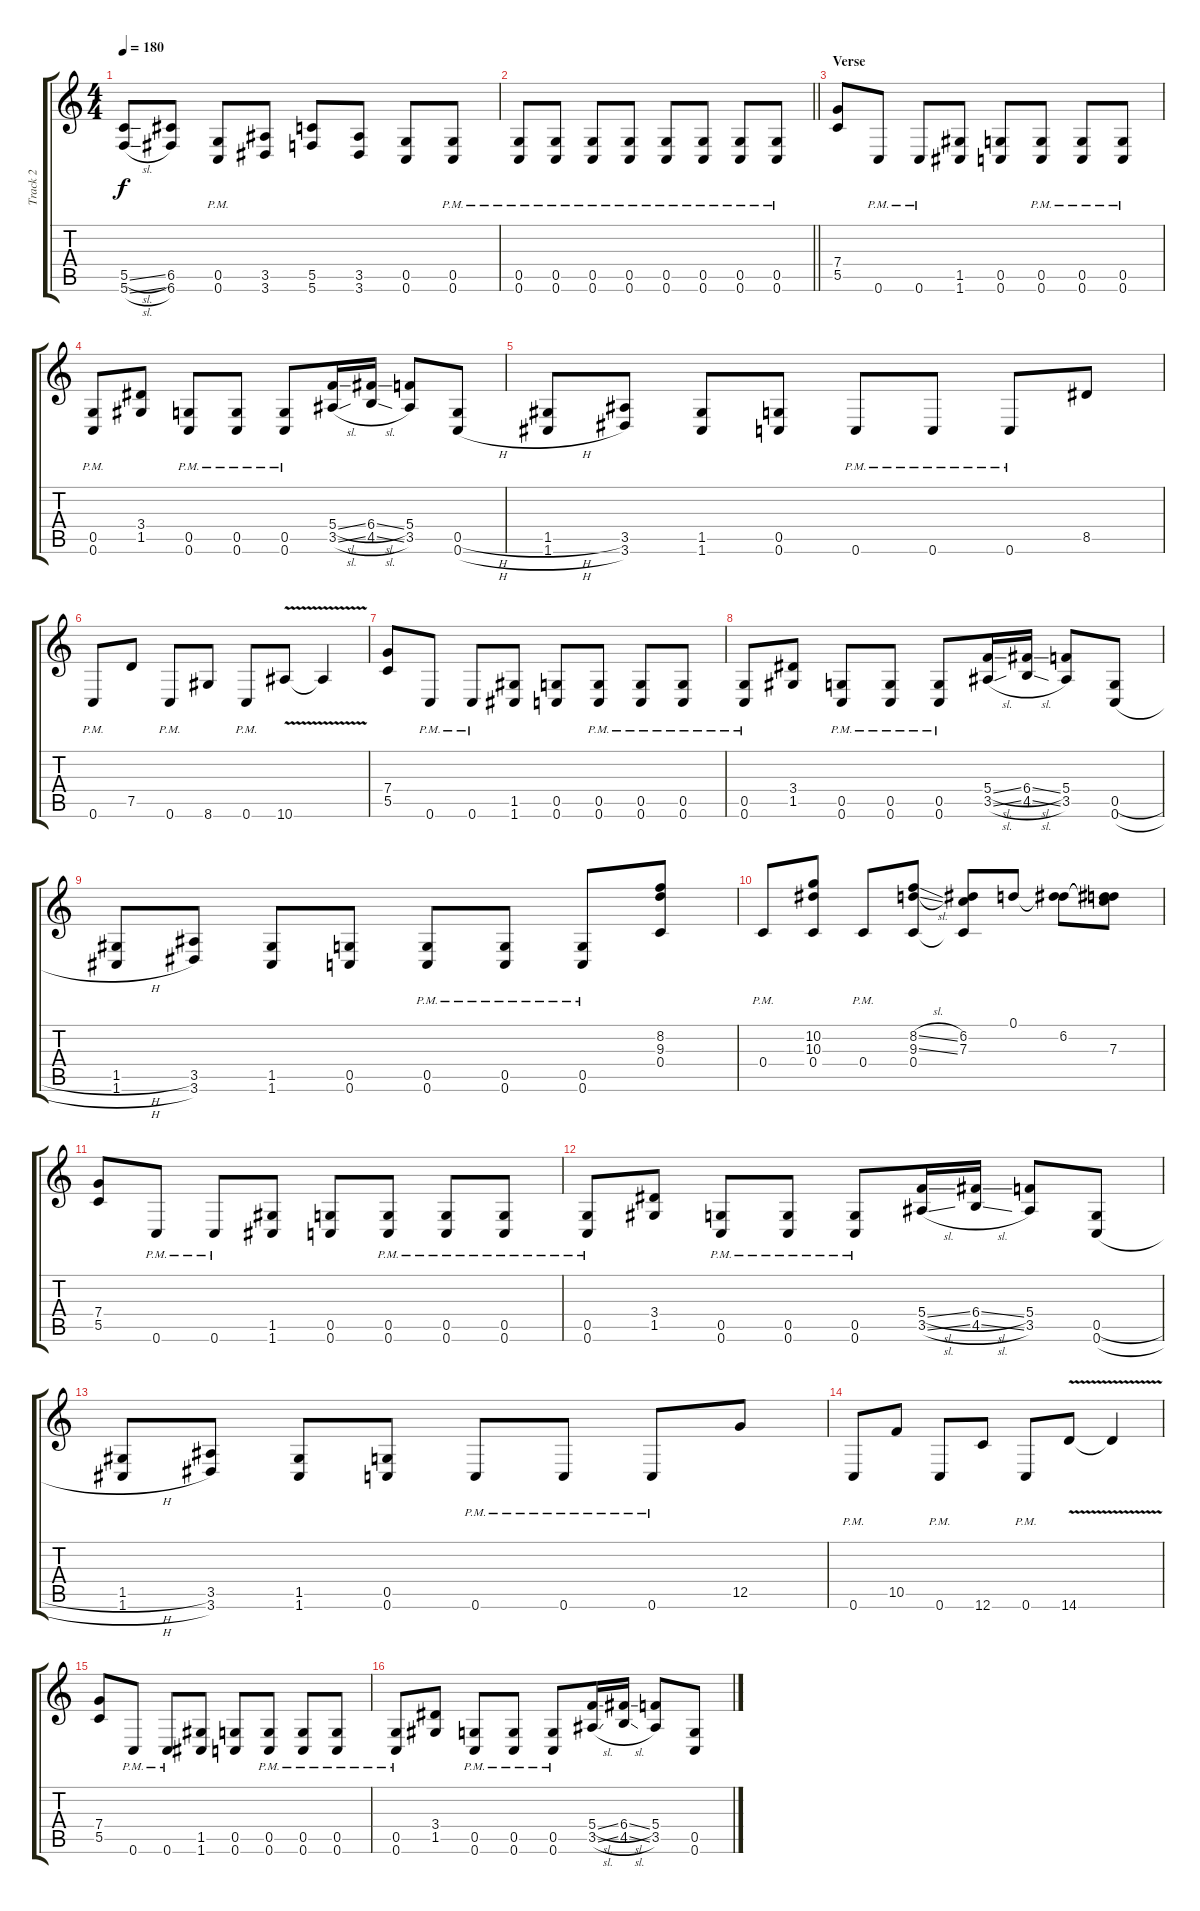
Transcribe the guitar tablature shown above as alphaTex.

\track ("Track 2" "Track 2") {instrument distortionguitar}
\staff {score tabs}
\tuning (D4 A3 F3 C3 G2 C2) {hide}
\ts (4 4)
\tempo 180
\clef g2
\ks c
(5.5{sl} 5.6{sl}).8{dy f} (6.5 6.6).8 (0.5{pm} 0.6{pm}).8 (3.5 3.6).8 (5.5 5.6).8 (3.5 3.6).8 (0.5 0.6).8 (0.5{pm} 0.6{pm}).8 |
\barLineRight lightlight
(0.5{pm} 0.6{pm}).8 (0.5{pm} 0.6{pm}).8 (0.5{pm} 0.6{pm}).8 (0.5{pm} 0.6{pm}).8 (0.5{pm} 0.6{pm}).8 (0.5{pm} 0.6{pm}).8 (0.5{pm} 0.6{pm}).8 (0.5{pm} 0.6{pm}).8 |
\section ("" "Verse")
(7.4 5.5).8 0.6{pm}.8 0.6{pm}.8 (1.5 1.6).8 (0.5 0.6).8 (0.5{pm} 0.6{pm}).8 (0.5{pm} 0.6{pm}).8 (0.5{pm} 0.6{pm}).8 |
(0.5{pm} 0.6{pm}).8 (3.4 1.5).8 (0.5{pm} 0.6{pm}).8 (0.5{pm} 0.6{pm}).8 (0.5{pm} 0.6{pm}).8 (5.4{sl} 3.5{sl}).16 (6.4{sl} 4.5{sl}).16 (5.4 3.5).8 (0.5{h} 0.6{h}).8 |
(1.5{h} 1.6{h}).8 (3.5 3.6).8 (1.5 1.6).8 (0.5 0.6).8 0.6{pm}.8 0.6{pm}.8 0.6{pm}.8 8.5.8 |
0.6{pm}.8 7.5.8 0.6{pm}.8 8.6.8 0.6{pm}.8 10.6{v}.8 10.6{t}.4 |
(7.4 5.5).8 0.6{pm}.8 0.6{pm}.8 (1.5 1.6).8 (0.5 0.6).8 (0.5{pm} 0.6{pm}).8 (0.5{pm} 0.6{pm}).8 (0.5{pm} 0.6{pm}).8 |
(0.5{pm} 0.6{pm}).8 (3.4 1.5).8 (0.5{pm} 0.6{pm}).8 (0.5{pm} 0.6{pm}).8 (0.5{pm} 0.6{pm}).8 (5.4{sl} 3.5{sl}).16 (6.4{sl} 4.5{sl}).16 (5.4 3.5).8 (0.5{h} 0.6{h}).8 |
(1.5{h} 1.6{h}).8 (3.5 3.6).8 (1.5 1.6).8 (0.5 0.6).8 (0.5{pm} 0.6{pm}).8 (0.5{pm} 0.6{pm}).8 (0.5{pm} 0.6{pm}).8 (8.2 9.3 0.4).8 |
0.4{pm}.8 (10.2 10.3 0.4).8 0.4{pm}.8 (8.2{sl} 9.3{sl} 0.4).8 (6.2 7.3 0.4{t}).8 0.1.8 (0.1{t} 6.2).8 (0.1{t} 6.2{t} 7.3).8 |
(7.4 5.5).8 0.6{pm}.8 0.6{pm}.8 (1.5 1.6).8 (0.5 0.6).8 (0.5{pm} 0.6{pm}).8 (0.5{pm} 0.6{pm}).8 (0.5{pm} 0.6{pm}).8 |
(0.5{pm} 0.6{pm}).8 (3.4 1.5).8 (0.5{pm} 0.6{pm}).8 (0.5{pm} 0.6{pm}).8 (0.5{pm} 0.6{pm}).8 (5.4{sl} 3.5{sl}).16 (6.4{sl} 4.5{sl}).16 (5.4 3.5).8 (0.5{h} 0.6{h}).8 |
(1.5{h} 1.6{h}).8 (3.5 3.6).8 (1.5 1.6).8 (0.5 0.6).8 0.6{pm}.8 0.6{pm}.8 0.6{pm}.8 12.5.8 |
0.6{pm}.8 10.5.8 0.6{pm}.8 12.6.8 0.6{pm}.8 14.6{v}.8 14.6{t}.4 |
(7.4 5.5).8 0.6{pm}.8 0.6{pm}.8 (1.5 1.6).8 (0.5 0.6).8 (0.5{pm} 0.6{pm}).8 (0.5{pm} 0.6{pm}).8 (0.5{pm} 0.6{pm}).8 |
(0.5{pm} 0.6{pm}).8 (3.4 1.5).8 (0.5{pm} 0.6{pm}).8 (0.5{pm} 0.6{pm}).8 (0.5{pm} 0.6{pm}).8 (5.4{sl} 3.5{sl}).16 (6.4{sl} 4.5{sl}).16 (5.4 3.5).8 (0.5{h} 0.6{h}).8
